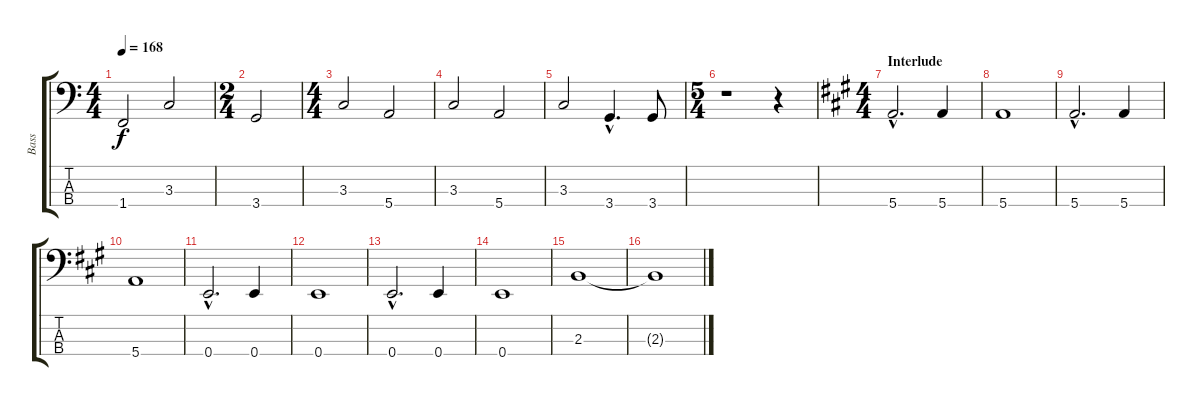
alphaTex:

\track ("Bass" "Bass") {instrument electricbassfinger}
\staff {score tabs}
\tuning (G2 D2 A1 E1) {hide}
\ts (4 4)
\tempo 168
\clef f4
\ks c
1.4.2{dy f} 3.3.2 |
\ts (2 4)
3.4.2 |
\ts (4 4)
3.3.2 5.4.2 |
3.3.2 5.4.2 |
3.3.2 3.4{hac}.4{d} 3.4.8 |
\ts (5 4)
r.1 r.4 |
\ts (4 4)
\section ("" "Interlude")
\ks a
5.4{hac}.2{d} 5.4.4 |
5.4.1 |
5.4{hac}.2{d} 5.4.4 |
5.4.1 |
0.4{hac}.2{d} 0.4.4 |
0.4.1 |
0.4{hac}.2{d} 0.4.4 |
0.4.1 |
2.3.1 |
2.3{t}.1
